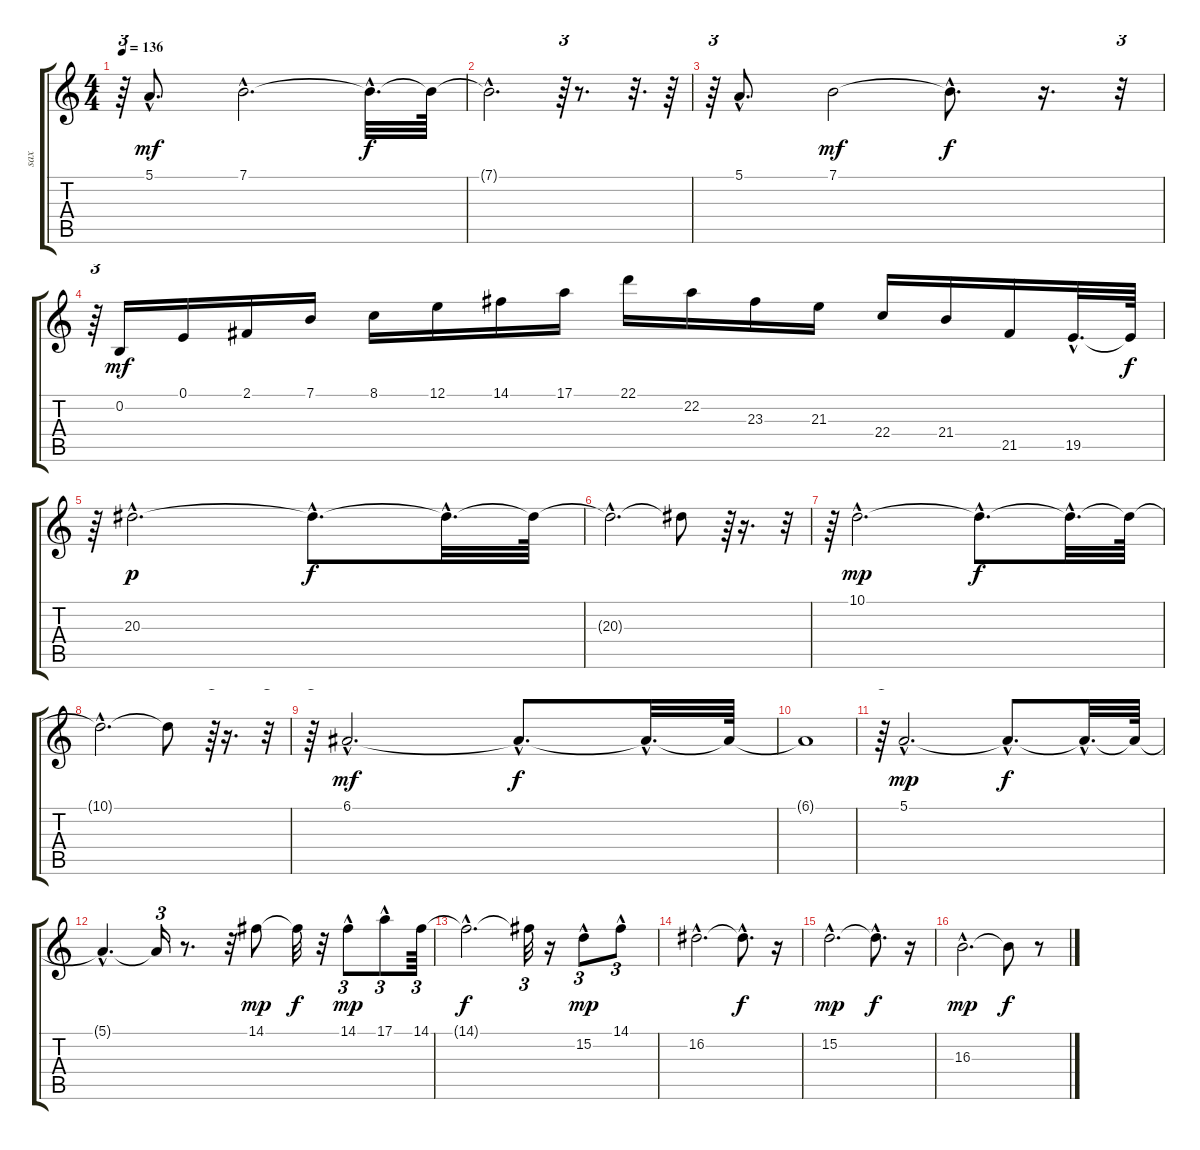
\track ("sax     " "sax     ") {instrument sopranosax}
\staff {score tabs}
\tuning (E4 B3 G3 D3 A2 E2) {hide}
\ts (4 4)
\tempo 136
\clef g2
\ks c
r.64{tu (3 2) dy f} 5.1{hac}.8{d dy mf} 7.1{hac}.2{d} 7.1{hac t}.32{d dy f} 7.1{t}.64 |
7.1{hac t}.2{d} r.64{tu (3 2)} r.8{d} r.32{d} r.64 |
r.64{tu (3 2)} 5.1{hac}.8{d} 7.1.2{dy mf} 7.1{hac t}.8{d dy f} r.16{d} r.32{tu (3 2)} |
r.64{tu (3 2)} 0.2.16{dy mf} 0.1.16 2.1.16 7.1.16 8.1.16 12.1.16 14.1.16 17.1.16 22.1.16 22.2.16 23.3.16 21.3.16 22.4.16 21.4.16 21.5.16 19.5{hac}.32{d} 19.5{t}.64{dy f} |
r.64{tu (3 2)} 20.3{hac}.2{d dy p volume 14} 20.3{hac t}.8{d dy f} 20.3{hac t}.32{d} 20.3{t}.64 |
20.3{hac t}.2{d} 20.3{t}.8 r.64{tu (3 2)} r.16{d} r.32{tu (3 2)} |
r.64{tu (3 2)} 10.1{hac}.2{d dy mp volume 14} 10.1{hac t}.8{d dy f} 10.1{hac t}.32{d} 10.1{t}.64 |
10.1{hac t}.2{d} 10.1{t}.8 r.64{tu (3 2)} r.16{d} r.32{tu (3 2)} |
r.64{tu (3 2)} 6.1{hac}.2{d dy mf volume 14} 6.1{hac t}.8{d dy f} 6.1{hac t}.32{d} 6.1{t}.64 |
6.1{t}.1 |
r.64{tu (3 2)} 5.1{hac}.2{d dy mp volume 14} 5.1{hac t}.8{d dy f} 5.1{hac t}.32{d} 5.1{t}.64 |
5.1{hac t}.4{d} 5.1{t}.16{tu (3 2)} r.8{d} r.32 14.1.8{dy mp volume 14} 14.1{t}.32{dy f} r.32 14.1{hac}.8{tu (3 2) dy mp} 17.1{hac}.8{tu (3 2)} 14.1.64{tu (3 2)} |
14.1{hac t}.2{d dy f} 14.1{t}.32{tu (3 2)} r.16 15.2{hac}.8{tu (3 2) dy mp} 14.1{hac}.8{tu (3 2)} |
16.2{hac}.2{d} 16.2{hac t}.8{d dy f} r.16 |
15.2{hac}.2{d dy mp} 15.2{hac t}.8{d dy f} r.16 |
16.3{hac}.2{d dy mp} 16.3{t}.8{dy f} r.8
